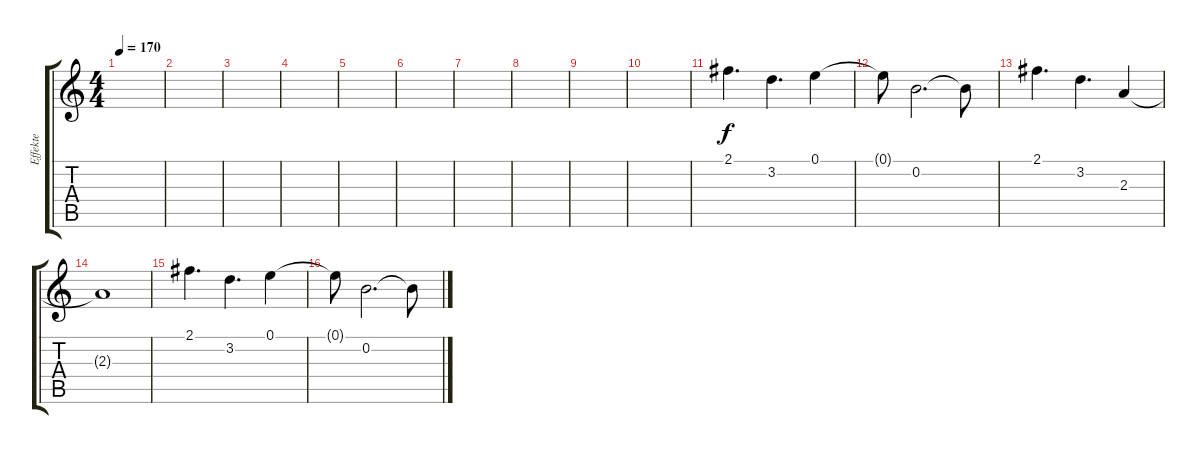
\track ("Effekte" "Effekte") {instrument distortionguitar}
\staff {score tabs}
\tuning (E4 B3 G3 D3 A2 E2) {hide}
\ts (4 4)
\tempo 170
\clef g2
\ks c
|
|
|
|
|
|
|
|
|
|
2.1.4{d volume 14} 3.2.4{d} 0.1.4 |
0.1{t}.8 0.2.2{d} 0.2{t}.8 |
2.1.4{d} 3.2.4{d} 2.3.4 |
2.3{t}.1 |
2.1.4{d} 3.2.4{d} 0.1.4 |
0.1{t}.8 0.2.2{d} 0.2{t}.8
